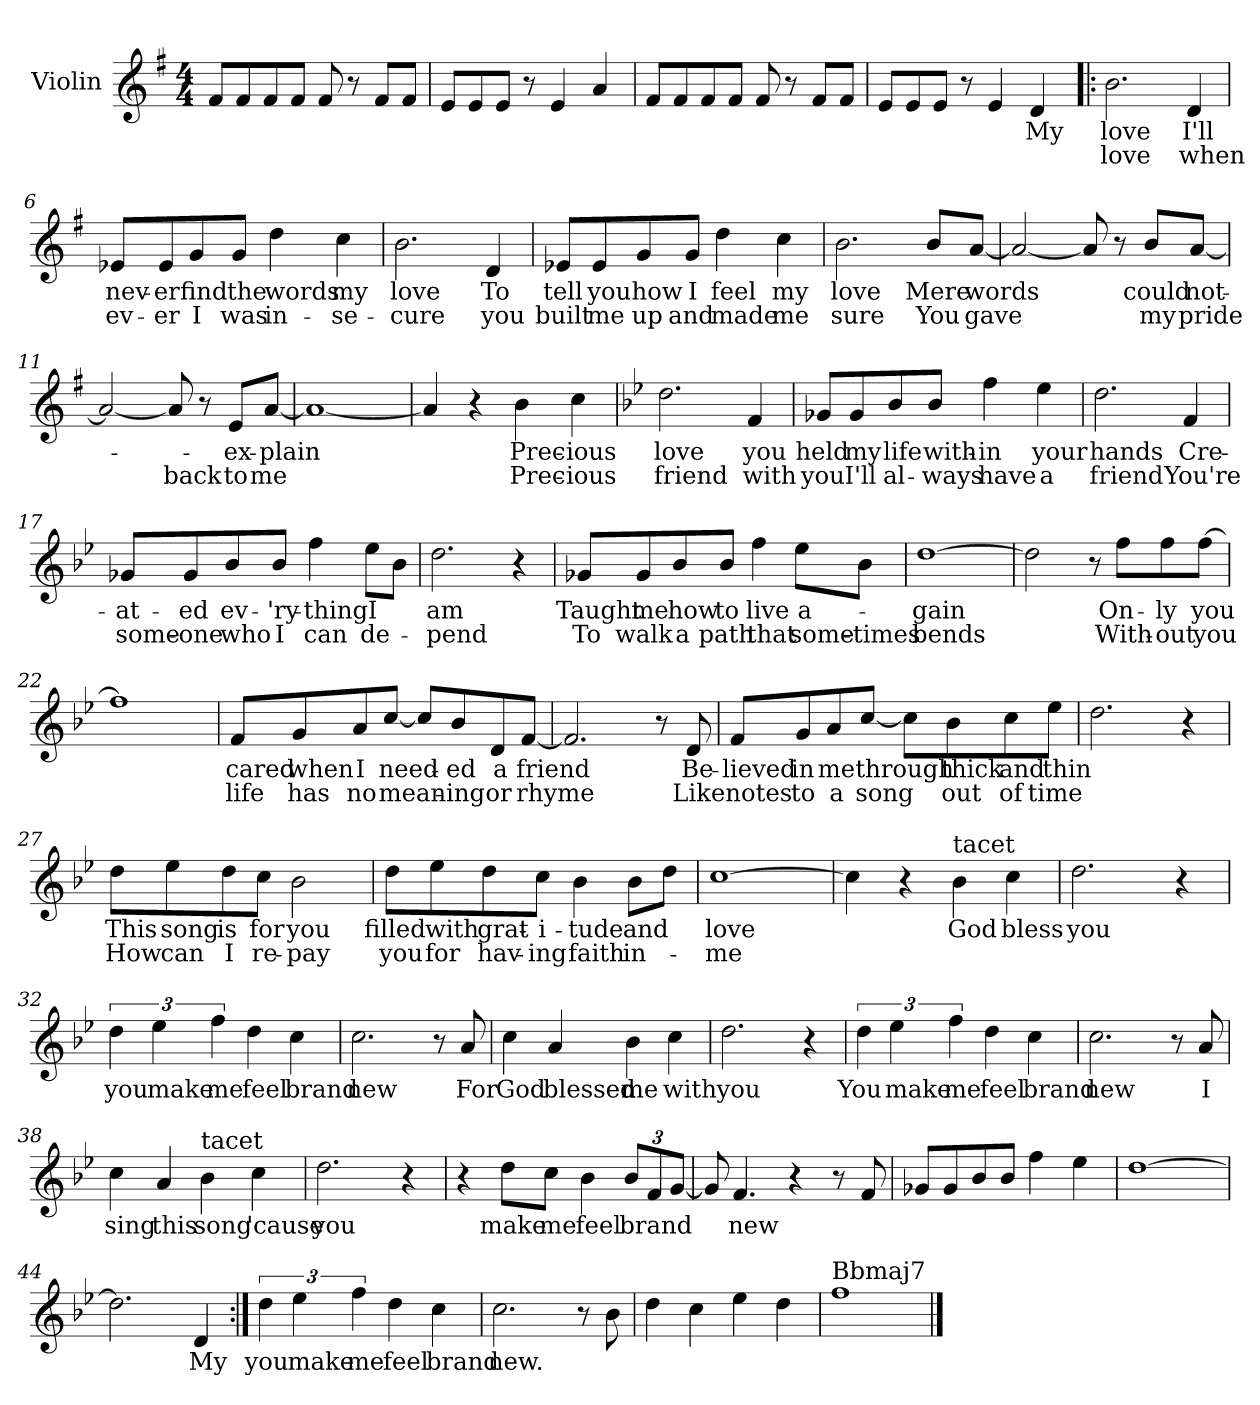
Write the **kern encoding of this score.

**kern	**text	**text
*part1	*part1	*part1
*staff1	*staff1	*staff1
*I"Violin	*	*
*I'Vln	*	*
*clefG2	*	*
*k[f#]	*	*
*G:	*	*
*M4/4	*	*
=1	=1	=1
8f#/L	.	.
8f#/	.	.
8f#/	.	.
8f#/J	.	.
8f#/	.	.
8r	.	.
8f#/L	.	.
8f#/J	.	.
=2	=2	=2
8e/L	.	.
8e/	.	.
8e/J	.	.
8r	.	.
4e/	.	.
4a/	.	.
=3	=3	=3
8f#/L	.	.
8f#/	.	.
8f#/	.	.
8f#/J	.	.
8f#/	.	.
8r	.	.
8f#/L	.	.
8f#/J	.	.
=4	=4	=4
8e/L	.	.
8e/	.	.
8e/J	.	.
8r	.	.
4e/	.	.
4d/	My	.
!!LO:LB:g=z
=5!|:	=5!|:	=5!|:
2.b\	love	love
4d/	I'll	when
=6	=6	=6
8e-X/L	nev-	ev-
8e-/	-er	-er
8g/	find	I
8g/J	the	was
4dd\	words	in-
4cc\	my	-se-
=7	=7	=7
2.b\	love	-cure
4d/	To	you
=8	=8	=8
8e-X/L	tell	built
8e-/	you	me
8g/	how	up
8g/J	I	and
4dd\	feel	made
4cc\	my	me
!!LO:LB:g=z
=9	=9	=9
2.b\	love	sure
8b/L	Mere	You
[8a/J	words	gave
=10	=10	=10
2a/_	.	.
8a/]	.	.
8r	.	.
8b/L	could	my
[8a/J	not-	pride
=11	=11	=11
2a/_	.	.
8a/]	.	back
8r	.	.
8e/L	-ex-	to
[8a/J	-plain	me
=12	=12	=12
1a_	.	.
!!LO:LB:g=z
=13	=13	=13
4a/]	.	.
4r	.	.
4b\	Prec-	Prec-
4cc\	-ious	-ious
=14	=14	=14
*k[b-e-]	*	*
*B-:	*	*
2.dd\	love	friend
4f/	you	with
=15	=15	=15
8g-X/L	held	you
8g-/	my	I'll
8b-/	life	al-
8b-/J	with-	-ways
4ff\	-in	have
4ee-\	your	a
=16	=16	=16
2.dd\	hands	friend
4f/	Cre-	You're
!!LO:LB:g=z
=17	=17	=17
8g-X/L	-at-	some-
8g-/	-ed	-one
8b-/	ev-	who
8b-/J	-'ry-	I
4ff\	-thing	can
8ee-\L	I	de-
8b-\J	.	.
=18	=18	=18
2.dd\	am	-pend
4r	.	.
=19	=19	=19
8g-X/L	Taught	To
8g-/	me	walk
8b-/	how	a
8b-/J	to	path
4ff\	live	that
8ee-\L	a-	some-
8b-\J	.	-times
=20	=20	=20
[1dd	-gain	bends
!!LO:LB:g=z
=21	=21	=21
2dd\]	.	.
8r	.	.
8ff\L	On-	With-
8ff\	-ly	-out
[8ff\J	you	you
=22	=22	=22
1ff]	.	.
=23	=23	=23
8f/L	cared	life
8g/	when	has
8a/	I	no
[8cc/J	need-	mean-
8cc/L]	.	.
8b-/	-ed	-ing
8d/	a	or
[8f/J	friend	rhyme
=24	=24	=24
2.f/]	.	.
8r	.	.
8d/	Be-	Like
!!LO:LB:g=z
=25	=25	=25
8f/L	-lieved	notes
8g/	in	to
8a/	me	a
[8cc/J	through	song
8cc\L]	.	.
8b-\	thick	out
8cc\	and	of
8ee-\J	thin	time
=26	=26	=26
2.dd\	.	.
4r	.	.
=27	=27	=27
8dd\L	This	How
8ee-\	song	can
8dd\	is	I
8cc\J	for	re-
2b-\	you	-pay
=28	=28	=28
8dd\L	filled	you
8ee-\	with	for
8dd\	grat-	hav-
8cc\J	-i-	-ing
4b-\	-tude	faith
8b-\L	and	in-
8dd\J	.	.
=29	=29	=29
[1cc	love	-me
!!LO:LB:g=z
=30	=30	=30
4cc\]	.	.
4r	.	.
!LO:TX:a:t=tacet	!	!
4b-\	God	.
4cc\	bless	.
=31	=31	=31
2.dd\	you	.
4r	.	.
=32	=32	=32
6dd\	you	.
6ee-\	make	.
6ff\	me	.
4dd\	feel	.
4cc\	brand	.
=33	=33	=33
2.cc\	new	.
8r	.	.
8a/	For	.
=34	=34	=34
4cc\	God	.
4a/	blessed	.
4b-\	me	.
4cc\	with	.
=35	=35	=35
2.dd\	you	.
4r	.	.
!!LO:LB:g=z
=36	=36	=36
6dd\	You	.
6ee-\	make	.
6ff\	me	.
4dd\	feel	.
4cc\	brand	.
=37	=37	=37
2.cc\	new	.
8r	.	.
8a/	I	.
=38	=38	=38
4cc\	sing	.
4a/	this	.
!LO:TX:a:t=tacet	!	!
4b-\	song	.
4cc\	'cause	.
=39	=39	=39
2.dd\	you	.
4r	.	.
=40	=40	=40
4r	.	.
8dd\L	make	.
8cc\J	me	.
4b-\	feel	.
*Xbrackettup	*	*
12b-/L	brand	.
12f/	.	.
[12g/J	.	.
!!LO:LB:g=z
=41	=41	=41
8g/]	.	.
4.f/	new	.
4r	.	.
8r	.	.
8f/	.	.
=42	=42	=42
8g-X/L	.	.
8g-/	.	.
8b-/	.	.
8b-/J	.	.
4ff\	.	.
4ee-\	.	.
=43	=43	=43
[1dd	.	.
=44	=44	=44
2.dd\]	.	.
4d/	My	.
=45:|!	=45:|!	=45:|!
*brackettup	*	*
6dd\	you	.
6ee-\	make	.
6ff\	me	.
4dd\	feel	.
4cc\	brand	.
=46	=46	=46
2.cc\	new.	.
8r	.	.
8b-\	.	.
=47	=47	=47
4dd\	.	.
4cc\	.	.
4ee-\	.	.
4dd\	.	.
=48	=48	=48
!LO:TX:a:t=Bbmaj7	!	!
1ff	.	.
==	==	==
*-	*-	*-
